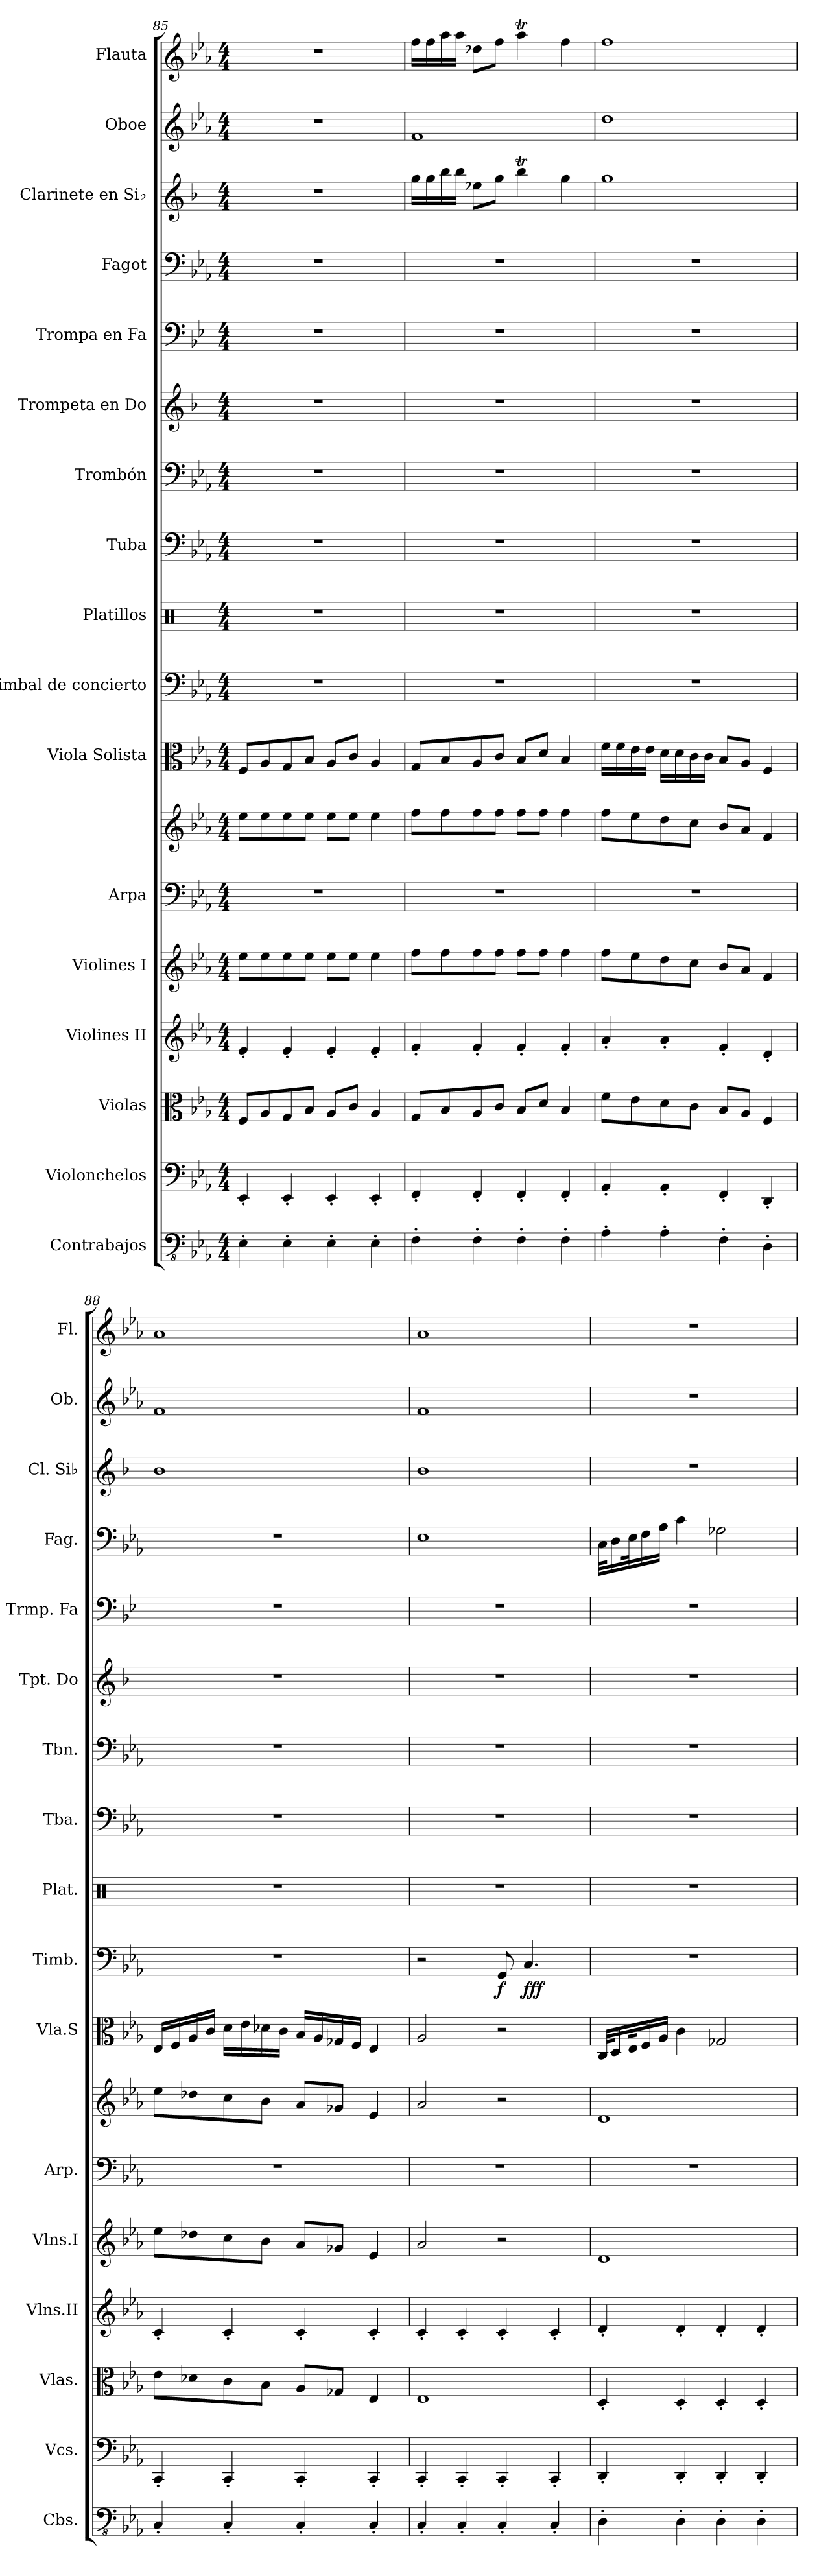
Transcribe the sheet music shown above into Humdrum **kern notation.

**kern	**kern	**kern	**kern	**kern	**kern	**kern	**kern	**kern	**dynam	**kern	**kern	**kern	**kern	**kern	**kern	**kern	**kern	**kern
*part17	*part16	*part15	*part14	*part13	*part12	*part12	*part11	*part10	*part10	*part9	*part8	*part7	*part6	*part5	*part4	*part3	*part2	*part1
*staff18	*staff17	*staff16	*staff15	*staff14	*staff13	*staff12	*staff11	*staff10	*staff10	*staff9	*staff8	*staff7	*staff6	*staff5	*staff4	*staff3	*staff2	*staff1
*I"Contrabajos	*I"Violonchelos	*I"Violas	*I"Violines II	*I"Violines I	*I"Arpa	*	*I"Viola Solista	*I"Timbal de concierto	*	*I"Platillos	*I"Tuba	*I"Trombón	*I"Trompeta en Do	*I"Trompa en Fa	*I"Fagot	*I"Clarinete en Si♭	*I"Oboe	*I"Flauta
*I'Cbs.	*I'Vcs.	*I'Vlas.	*I'Vlns.II	*I'Vlns.I	*I'Arp.	*	*I'Vla.S	*I'Timb.	*	*I'Plat.	*I'Tba.	*I'Tbn.	*I'Tpt. Do	*I'Trmp. Fa	*I'Fag.	*I'Cl. Si♭	*I'Ob.	*I'Fl.
!!LO:PB:g=z
*clefFv4	*clefF4	*clefC3	*clefG2	*clefG2	*clefF4	*clefG2	*clefC3	*clefF4	*	*clefX	*clefF4	*clefF4	*clefG2	*clefF4	*clefF4	*clefG2	*clefG2	*clefG2
*	*	*	*	*	*	*	*	*	*	*	*	*	*ITrd1c2	*ITrd4c7	*	*ITrd1c2	*	*
*k[b-e-a-]	*k[b-e-a-]	*k[b-e-a-]	*k[b-e-a-]	*k[b-e-a-]	*k[b-e-a-]	*k[b-e-a-]	*k[b-e-a-]	*k[b-e-a-]	*	*k[]	*k[b-e-a-]	*k[b-e-a-]	*k[b-e-a-]	*k[b-e-a-]	*k[b-e-a-]	*k[b-e-a-]	*k[b-e-a-]	*k[b-e-a-]
*M4/4	*M4/4	*M4/4	*M4/4	*M4/4	*M4/4	*M4/4	*M4/4	*M4/4	*	*M4/4	*M4/4	*M4/4	*M4/4	*M4/4	*M4/4	*M4/4	*M4/4	*M4/4
=85	=85	=85	=85	=85	=85	=85	=85	=85	=85	=85	=85	=85	=85	=85	=85	=85	=85	=85
4EE-'\	4EE-'/	8F/L	4e-'/	8ee-\L	1r	8ee-\L	8F/L	1r	.	1r	1r	1r	1r	1r	1r	1r	1r	1r
.	.	8A-/	.	8ee-\	.	8ee-\	8A-/	.	.	.	.	.	.	.	.	.	.	.
4EE-'\	4EE-'/	8G/	4e-'/	8ee-\	.	8ee-\	8G/	.	.	.	.	.	.	.	.	.	.	.
.	.	8B-/J	.	8ee-\J	.	8ee-\J	8B-/J	.	.	.	.	.	.	.	.	.	.	.
4EE-'\	4EE-'/	8A-/L	4e-'/	8ee-\L	.	8ee-\L	8A-/L	.	.	.	.	.	.	.	.	.	.	.
.	.	8c/J	.	8ee-\J	.	8ee-\J	8c/J	.	.	.	.	.	.	.	.	.	.	.
4EE-'\	4EE-'/	4A-/	4e-'/	4ee-\	.	4ee-\	4A-/	.	.	.	.	.	.	.	.	.	.	.
=86	=86	=86	=86	=86	=86	=86	=86	=86	=86	=86	=86	=86	=86	=86	=86	=86	=86	=86
4FF'\	4FF'/	8G/L	4f'/	8ff\L	1r	8ff\L	8G/L	1r	.	1r	1r	1r	1r	1r	1r	16ff\LL	1f	16ff\LL
.	.	.	.	.	.	.	.	.	.	.	.	.	.	.	.	16ff\	.	16ff\
.	.	8B-/	.	8ff\	.	8ff\	8B-/	.	.	.	.	.	.	.	.	16aa-\	.	16aa-\
.	.	.	.	.	.	.	.	.	.	.	.	.	.	.	.	16aa-\JJ	.	16aa-\JJ
4FF'\	4FF'/	8A-/	4f'/	8ff\	.	8ff\	8A-/	.	.	.	.	.	.	.	.	8dd-X\L	.	8dd-X\L
.	.	8c/J	.	8ff\J	.	8ff\J	8c/J	.	.	.	.	.	.	.	.	8ff\J	.	8ff\J
4FF'\	4FF'/	8B-/L	4f'/	8ff\L	.	8ff\L	8B-/L	.	.	.	.	.	.	.	.	4aa-T\	.	4aa-T\
.	.	8d/J	.	8ff\J	.	8ff\J	8d/J	.	.	.	.	.	.	.	.	.	.	.
4FF'\	4FF'/	4B-/	4f'/	4ff\	.	4ff\	4B-/	.	.	.	.	.	.	.	.	4ff\	.	4ff\
=87	=87	=87	=87	=87	=87	=87	=87	=87	=87	=87	=87	=87	=87	=87	=87	=87	=87	=87
4AA-'\	4AA-'/	8f\L	4a-'/	8ff\L	1r	8ff\L	16f\LL	1r	.	1r	1r	1r	1r	1r	1r	1ff	1dd	1ff
.	.	.	.	.	.	.	16f\	.	.	.	.	.	.	.	.	.	.	.
.	.	8e-\	.	8ee-\	.	8ee-\	16e-\	.	.	.	.	.	.	.	.	.	.	.
.	.	.	.	.	.	.	16e-\JJ	.	.	.	.	.	.	.	.	.	.	.
4AA-'\	4AA-'/	8d\	4a-'/	8dd\	.	8dd\	16d\LL	.	.	.	.	.	.	.	.	.	.	.
.	.	.	.	.	.	.	16d\	.	.	.	.	.	.	.	.	.	.	.
.	.	8c\J	.	8cc\J	.	8cc\J	16c\	.	.	.	.	.	.	.	.	.	.	.
.	.	.	.	.	.	.	16c\JJ	.	.	.	.	.	.	.	.	.	.	.
4FF'\	4FF'/	8B-/L	4f'/	8b-/L	.	8b-/L	8B-/L	.	.	.	.	.	.	.	.	.	.	.
.	.	8A-/J	.	8a-/J	.	8a-/J	8A-/J	.	.	.	.	.	.	.	.	.	.	.
4DD'\	4DD'/	4F/	4d'/	4f/	.	4f/	4F/	.	.	.	.	.	.	.	.	.	.	.
=88	=88	=88	=88	=88	=88	=88	=88	=88	=88	=88	=88	=88	=88	=88	=88	=88	=88	=88
4CC'/	4CC'/	8e-\L	4c'/	8ee-\L	1r	8ee-\L	16E-/LL	1r	.	1r	1r	1r	1r	1r	1r	1a-	1f	1a-
.	.	.	.	.	.	.	16F/	.	.	.	.	.	.	.	.	.	.	.
.	.	8d-X\	.	8dd-X\	.	8dd-X\	16A-/	.	.	.	.	.	.	.	.	.	.	.
.	.	.	.	.	.	.	16c/JJ	.	.	.	.	.	.	.	.	.	.	.
4CC'/	4CC'/	8c\	4c'/	8cc\	.	8cc\	16d\LL	.	.	.	.	.	.	.	.	.	.	.
.	.	.	.	.	.	.	16e-\	.	.	.	.	.	.	.	.	.	.	.
.	.	8B-\J	.	8b-\J	.	8b-\J	16d-X\	.	.	.	.	.	.	.	.	.	.	.
.	.	.	.	.	.	.	16c\JJ	.	.	.	.	.	.	.	.	.	.	.
4CC'/	4CC'/	8A-/L	4c'/	8a-/L	.	8a-/L	16B-/LL	.	.	.	.	.	.	.	.	.	.	.
.	.	.	.	.	.	.	16A-/	.	.	.	.	.	.	.	.	.	.	.
.	.	8G-X/J	.	8g-X/J	.	8g-X/J	16G-X/	.	.	.	.	.	.	.	.	.	.	.
.	.	.	.	.	.	.	16F/JJ	.	.	.	.	.	.	.	.	.	.	.
4CC'/	4CC'/	4E-/	4c'/	4e-/	.	4e-/	4E-/	.	.	.	.	.	.	.	.	.	.	.
=89	=89	=89	=89	=89	=89	=89	=89	=89	=89	=89	=89	=89	=89	=89	=89	=89	=89	=89
4CC'/	4CC'/	1E-	4c'/	2a-/	1r	2a-/	2A-/	2r	.	1r	1r	1r	1r	1r	1E-	1a-	1f	1a-
4CC'/	4CC'/	.	4c'/	.	.	.	.	.	.	.	.	.	.	.	.	.	.	.
!	!	!	!	!	!	!	!	!	!LO:DY:b	!	!	!	!	!	!	!	!	!
4CC'/	4CC'/	.	4c'/	2r	.	2r	2r	8GG/	f	.	.	.	.	.	.	.	.	.
!	!	!	!	!	!	!	!	!	!LO:DY:b	!	!	!	!	!	!	!	!	!
.	.	.	.	.	.	.	.	4.C/	fff	.	.	.	.	.	.	.	.	.
4CC'/	4CC'/	.	4c'/	.	.	.	.	.	.	.	.	.	.	.	.	.	.	.
!!LO:PB:g=z
=90	=90	=90	=90	=90	=90	=90	=90	=90	=90	=90	=90	=90	=90	=90	=90	=90	=90	=90
4DD'\	4DD'/	4D'/	4d'/	1d	1r	1d	32C/KLL	1r	.	1r	1r	1r	1r	1r	32C\KLL	1r	1r	1r
.	.	.	.	.	.	.	16D/	.	.	.	.	.	.	.	16D\	.	.	.
.	.	.	.	.	.	.	32E-/K	.	.	.	.	.	.	.	32E-\K	.	.	.
.	.	.	.	.	.	.	16F/	.	.	.	.	.	.	.	16F\	.	.	.
.	.	.	.	.	.	.	16A-/JJ	.	.	.	.	.	.	.	16A-\JJ	.	.	.
4DD'\	4DD'/	4D'/	4d'/	.	.	.	4c\	.	.	.	.	.	.	.	4c\	.	.	.
4DD'\	4DD'/	4D'/	4d'/	.	.	.	2G-X/	.	.	.	.	.	.	.	2G-X\	.	.	.
4DD'\	4DD'/	4D'/	4d'/	.	.	.	.	.	.	.	.	.	.	.	.	.	.	.
=	=	=	=	=	=	=	=	=	=	=	=	=	=	=	=	=	=	=
*-	*-	*-	*-	*-	*-	*-	*-	*-	*-	*-	*-	*-	*-	*-	*-	*-	*-	*-
